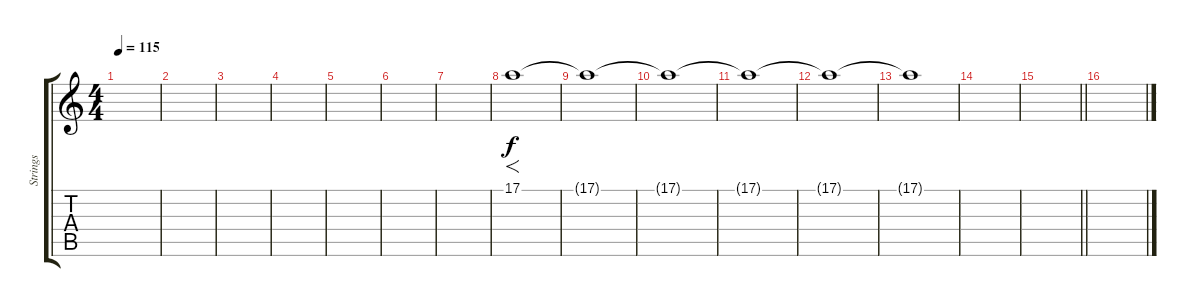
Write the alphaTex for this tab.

\track ("Strings" "Strings") {instrument stringensemble1}
\staff {score tabs}
\tuning (E4 B3 G3 D3 A2 E2) {hide}
\ts (4 4)
\tempo 115
\clef g2
\ks c
|
|
|
|
|
|
|
17.1.1{f} |
17.1{t}.1 |
17.1{t}.1 |
17.1{t}.1 |
17.1{t}.1 |
17.1{t}.1 |
|
\barLineRight lightlight
|
\section ("" "")
